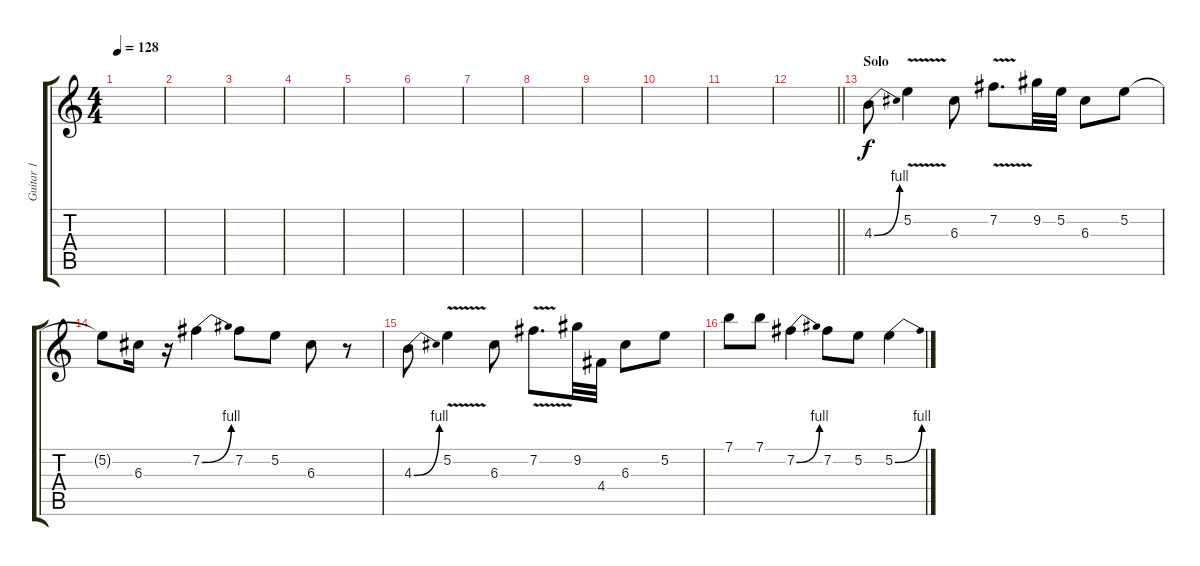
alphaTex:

\track ("Guitar 1" "Guitar 1") {instrument distortionguitar}
\staff {score tabs}
\tuning (E4 B3 G3 D3 A2 E2) {hide}
\ts (4 4)
\tempo 128
\clef g2
\ks c
|
|
|
|
|
|
|
|
|
|
|
\barLineRight lightlight
|
\section ("" "Solo")
4.3{be (bend 0 0 60 4)}.8 5.2{v}.4 6.3.8 7.2{v}.8{d} 9.2.32 5.2.32 6.3.8 5.2.8 |
5.2{t}.8 6.3.16 r.16 7.2{be (bend 0 0 60 4)}.4 7.2.8 5.2.8 6.3.8 r.8 |
4.3{be (bend 0 0 60 4)}.8 5.2{v}.4 6.3.8 7.2{v}.8{d} 9.2.32 4.4.32 6.3.8 5.2.8 |
7.1.8 7.1.8 7.2{be (bend 0 0 60 4)}.4 7.2.8 5.2.8 5.2{be (bend 0 0 60 4)}.4
